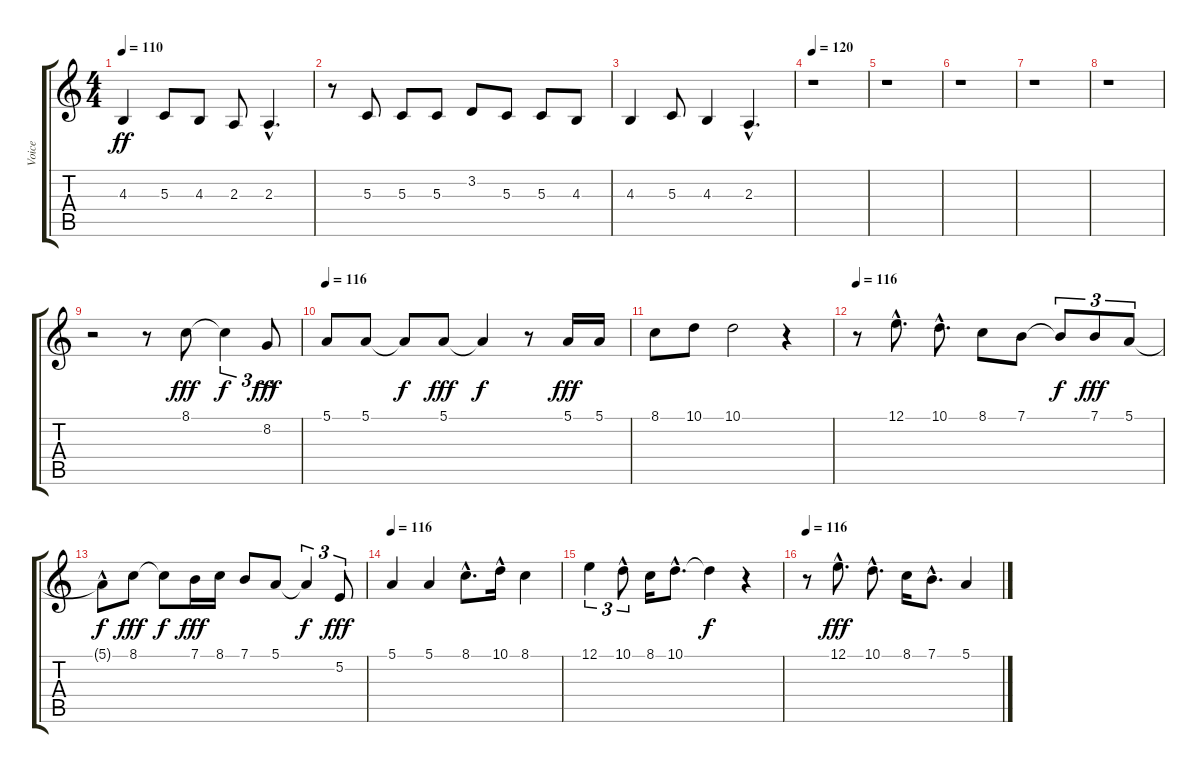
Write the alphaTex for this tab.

\track ("Voice" "Voice") {instrument flute}
\staff {score tabs}
\tuning (E4 B3 G3 D3 A2 E2) {hide}
\ts (4 4)
\tempo 110
\clef g2
\ks c
4.3.4{dy ff} 5.3.8 4.3.8 2.3.8 2.3{hac}.4{d} |
r.8 5.3.8 5.3.8 5.3.8 3.2.8 5.3.8 5.3.8 4.3.8 |
4.3.4 5.3.8 4.3.4 2.3{hac}.4{d} |
\tempo 120
r.1 |
r.1 |
r.1 |
r.1 |
r.1 |
r.2 r.8 8.1.8{dy fff} 8.1{t}.4{tu (3 2) dy f} 8.2.8{tu (3 2) dy fff} |
\tempo 116
5.1.8 5.1.8 5.1{t}.8{dy f} 5.1.8{dy fff} 5.1{t}.4{dy f} r.8 5.1.16{dy fff} 5.1.16 |
8.1.8 10.1.8 10.1.2 r.4 |
\tempo 116
r.8 12.1{hac}.8{d} 10.1{hac}.8{d} 8.1.8 7.1.8 7.1{t}.8{tu (3 2) dy f} 7.1.8{tu (3 2) dy fff} 5.1.8{tu (3 2)} |
5.1{hac t}.8{dy f} 8.1.8{dy fff} 8.1{t}.8{dy f} 7.1.16{dy fff} 8.1.16 7.1.8 5.1.8 5.1{t}.4{tu (3 2) dy f} 5.2.8{tu (3 2) dy fff} |
\tempo 116
5.1.4 5.1.4 8.1{hac}.8{d} 10.1{hac}.16 8.1.4 |
12.1.4{tu (3 2)} 10.1{hac}.8{tu (3 2)} 8.1.16 10.1{hac}.8{d} 10.1{t}.4{dy f} r.4 |
\tempo 116
r.8 12.1{hac}.8{d dy fff} 10.1{hac}.8{d} 8.1.16 7.1{hac}.8{d} 5.1.4
